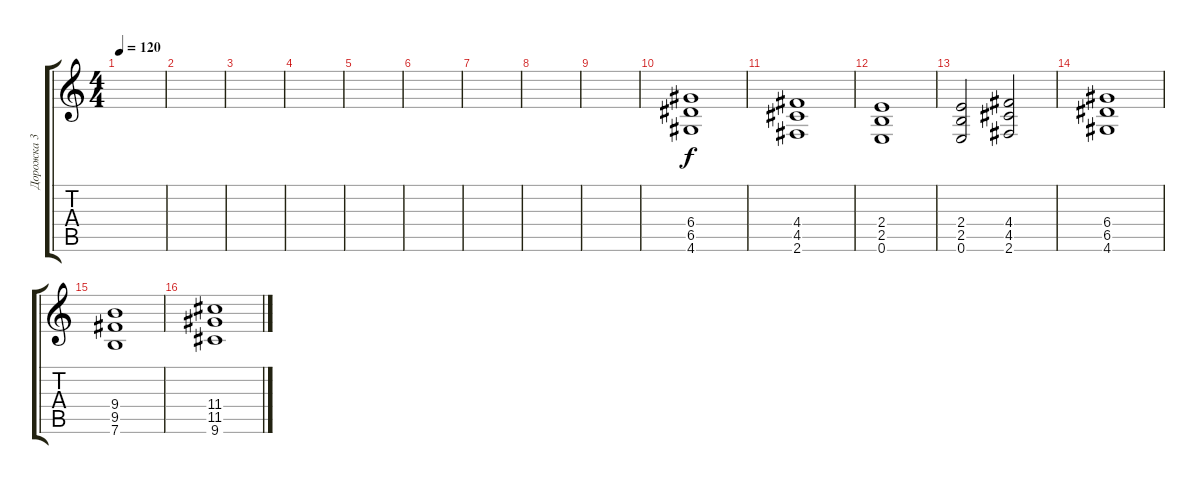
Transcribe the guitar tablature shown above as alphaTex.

\track ("Дорожка 3" "Дорожка 3") {instrument overdrivenguitar}
\staff {score tabs}
\tuning (E4 B3 G3 D3 A2 E2) {hide}
\ts (4 4)
\tempo 120
\clef g2
\ks c
|
|
|
|
|
|
|
|
|
(6.4 6.5 4.6).1 |
(4.4 4.5 2.6).1 |
(2.4 2.5 0.6).1 |
(2.4 2.5 0.6).2 (4.4 4.5 2.6).2 |
(6.4 6.5 4.6).1 |
(9.4 9.5 7.6).1 |
(11.4 11.5 9.6).1
